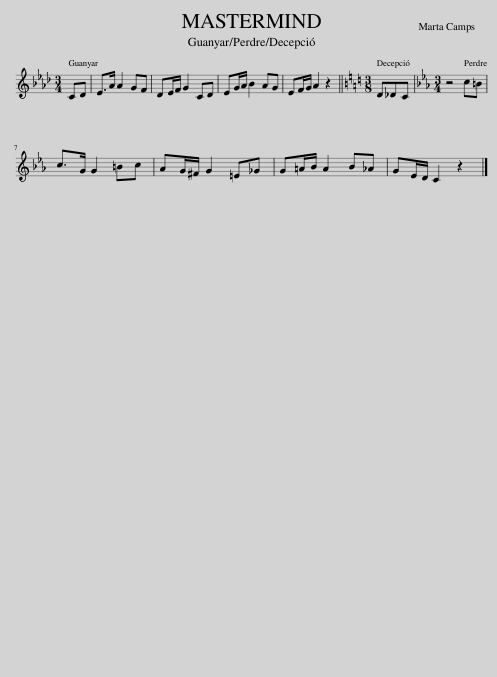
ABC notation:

X:1
L:1/8
M:3/4
I:linebreak $
K:Ab
V:1 treble
V:1
 CD | E>A A2 GF | DE/F/ G2 CD | EG/A/ B2 AG | EF/G/ A2 z2 || %5
[K:C][M:3/8] D_DC |[K:Eb][M:3/4] z4 c=B |$ c>G G2 =Bc | AG/^F/ G2 =E_G | G=A/B/ A2 B_A | %10
 GE/D/ C2 z2 |] %11
